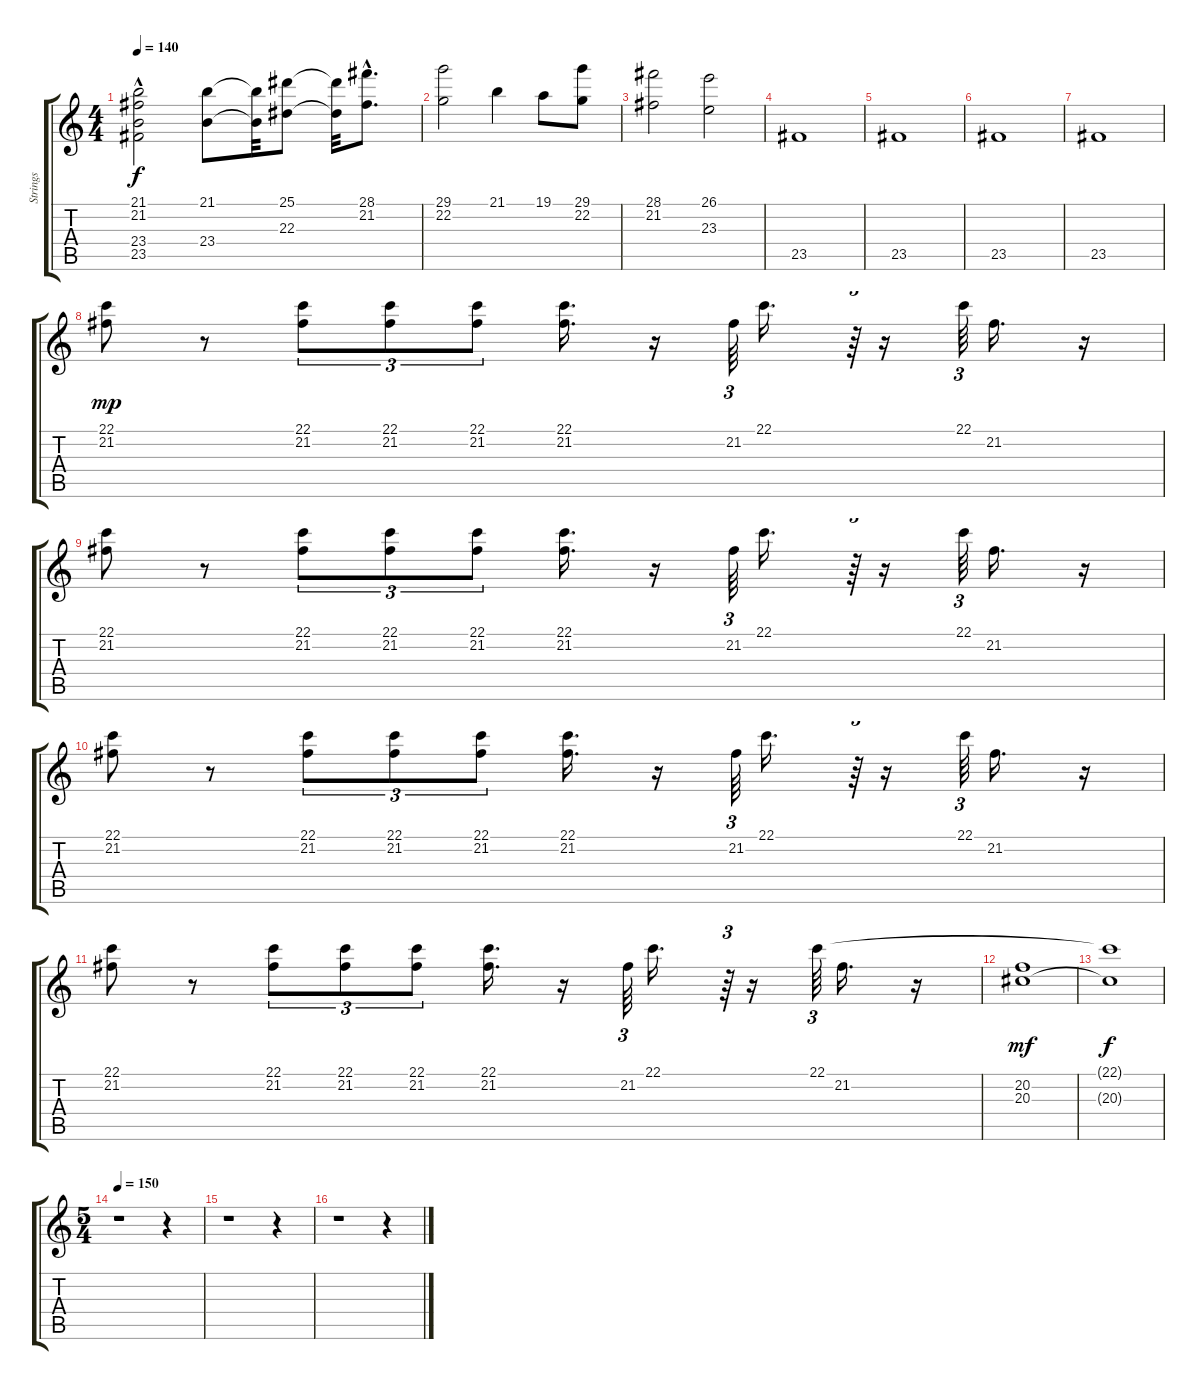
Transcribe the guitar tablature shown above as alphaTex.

\track ("Strings" "Strings") {instrument stringensemble1}
\staff {score tabs}
\tuning (D4 A3 F3 C3 G2 D2) {hide}
\ts (4 4)
\tempo 140
\clef g2
\ks c
(21.1 21.2{hac} 23.4 23.5{hac}).2{dy f} (21.1 23.4).8 (21.1{t} 23.4{t}).32 (25.1 22.3).8 (25.1{t} 22.3{t}).32 (28.1{hac} 21.2{hac}).8{d} |
(29.1 22.2).2 21.1.4 19.1.8 (29.1 22.2).8 |
(28.1 21.2).2 (26.1 23.3).2 |
23.5.1 |
23.5.1 |
23.5.1 |
23.5.1 |
(22.1 21.2).8{dy mp} r.8 (22.1 21.2).8{tu (3 2)} (22.1 21.2).8{tu (3 2)} (22.1 21.2).8{tu (3 2)} (22.1 21.2).16{d} r.16 21.2.64{tu (3 2)} 22.1.16{d} r.64{tu (3 2)} r.16 22.1.64{tu (3 2)} 21.2.16{d} r.16 |
(22.1 21.2).8 r.8 (22.1 21.2).8{tu (3 2)} (22.1 21.2).8{tu (3 2)} (22.1 21.2).8{tu (3 2)} (22.1 21.2).16{d} r.16 21.2.64{tu (3 2)} 22.1.16{d} r.64{tu (3 2)} r.16 22.1.64{tu (3 2)} 21.2.16{d} r.16 |
(22.1 21.2).8 r.8 (22.1 21.2).8{tu (3 2)} (22.1 21.2).8{tu (3 2)} (22.1 21.2).8{tu (3 2)} (22.1 21.2).16{d} r.16 21.2.64{tu (3 2)} 22.1.16{d} r.64{tu (3 2)} r.16 22.1.64{tu (3 2)} 21.2.16{d} r.16 |
(22.1 21.2).8 r.8 (22.1 21.2).8{tu (3 2)} (22.1 21.2).8{tu (3 2)} (22.1 21.2).8{tu (3 2)} (22.1 21.2).16{d} r.16 21.2.64{tu (3 2)} 22.1.16{d} r.64{tu (3 2)} r.16 22.1.64{tu (3 2)} 21.2.16{d} r.16 |
(20.2 20.3).1{dy mf} |
(22.1{t} 20.3{t}).1{dy f} |
\ts (5 4)
\tempo 150
r.1 r.4 |
r.1 r.4 |
r.1 r.4
